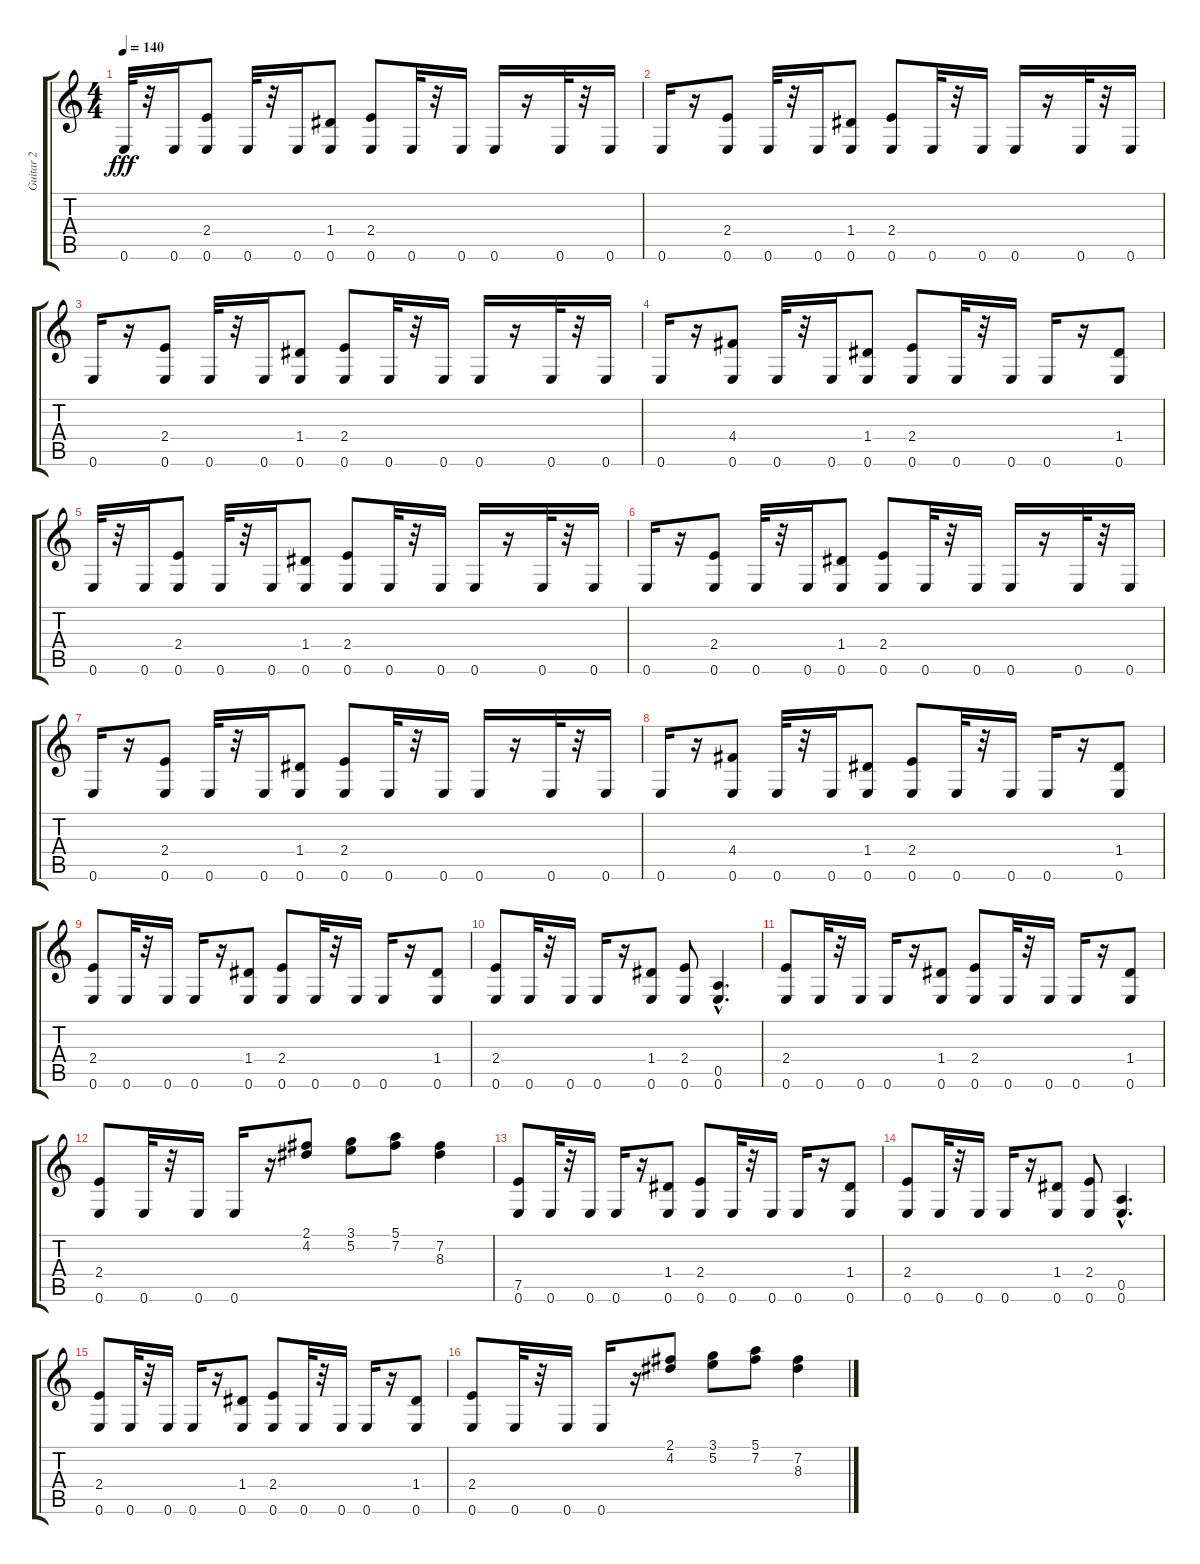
\track ("Guitar 2" "Guitar 2") {instrument distortionguitar}
\staff {score tabs}
\tuning (E4 B3 G3 D3 A2 E2) {hide}
\ts (4 4)
\tempo 140
\clef g2
\ks c
0.6.32{dy fff} r.32 0.6.16 (2.4 0.6).8 0.6.32 r.32 0.6.16 (1.4 0.6).8 (2.4 0.6).8 0.6.32 r.32 0.6.16 0.6.16 r.16 0.6.32 r.32 0.6.16 |
0.6.16 r.16 (2.4 0.6).8 0.6.32 r.32 0.6.16 (1.4 0.6).8 (2.4 0.6).8 0.6.32 r.32 0.6.16 0.6.16 r.16 0.6.32 r.32 0.6.16 |
0.6.16 r.16 (2.4 0.6).8 0.6.32 r.32 0.6.16 (1.4 0.6).8 (2.4 0.6).8 0.6.32 r.32 0.6.16 0.6.16 r.16 0.6.32 r.32 0.6.16 |
0.6.16 r.16 (4.4 0.6).8 0.6.32 r.32 0.6.16 (1.4 0.6).8 (2.4 0.6).8 0.6.32 r.32 0.6.16 0.6.16 r.16 (1.4 0.6).8 |
0.6.32 r.32 0.6.16 (2.4 0.6).8 0.6.32 r.32 0.6.16 (1.4 0.6).8 (2.4 0.6).8 0.6.32 r.32 0.6.16 0.6.16 r.16 0.6.32 r.32 0.6.16 |
0.6.16 r.16 (2.4 0.6).8 0.6.32 r.32 0.6.16 (1.4 0.6).8 (2.4 0.6).8 0.6.32 r.32 0.6.16 0.6.16 r.16 0.6.32 r.32 0.6.16 |
0.6.16 r.16 (2.4 0.6).8 0.6.32 r.32 0.6.16 (1.4 0.6).8 (2.4 0.6).8 0.6.32 r.32 0.6.16 0.6.16 r.16 0.6.32 r.32 0.6.16 |
0.6.16 r.16 (4.4 0.6).8 0.6.32 r.32 0.6.16 (1.4 0.6).8 (2.4 0.6).8 0.6.32 r.32 0.6.16 0.6.16 r.16 (1.4 0.6).8 |
(2.4 0.6).8 0.6.32 r.32 0.6.16 0.6.16 r.16 (1.4 0.6).8 (2.4 0.6).8 0.6.32 r.32 0.6.16 0.6.16 r.16 (1.4 0.6).8 |
(2.4 0.6).8 0.6.32 r.32 0.6.16 0.6.16 r.16 (1.4 0.6).8 (2.4 0.6).8 (0.5{hac} 0.6{hac}).4{d} |
(2.4 0.6).8 0.6.32 r.32 0.6.16 0.6.16 r.16 (1.4 0.6).8 (2.4 0.6).8 0.6.32 r.32 0.6.16 0.6.16 r.16 (1.4 0.6).8 |
(2.4 0.6).8 0.6.32 r.32 0.6.16 0.6.16 r.16 (2.1 4.2).8 (3.1 5.2).8 (5.1 7.2).8 (7.2 8.3).4 |
(7.5 0.6).8 0.6.32 r.32 0.6.16 0.6.16 r.16 (1.4 0.6).8 (2.4 0.6).8 0.6.32 r.32 0.6.16 0.6.16 r.16 (1.4 0.6).8 |
(2.4 0.6).8 0.6.32 r.32 0.6.16 0.6.16 r.16 (1.4 0.6).8 (2.4 0.6).8 (0.5{hac} 0.6{hac}).4{d} |
(2.4 0.6).8 0.6.32 r.32 0.6.16 0.6.16 r.16 (1.4 0.6).8 (2.4 0.6).8 0.6.32 r.32 0.6.16 0.6.16 r.16 (1.4 0.6).8 |
(2.4 0.6).8 0.6.32 r.32 0.6.16 0.6.16 r.16 (2.1 4.2).8 (3.1 5.2).8 (5.1 7.2).8 (7.2 8.3).4
